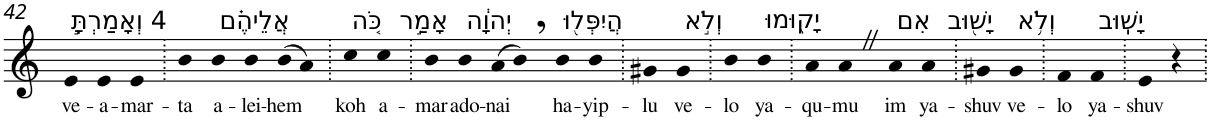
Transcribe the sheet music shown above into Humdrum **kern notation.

**kern	**text
*part1	*part1
*staff1	*staff1
*I"Piano	*
*I'Pno	*
!!LO:PB:g=z
*clefG2	*
*k[]	*
=42	=42
!LO:TX:a:t=4 וְאָמַרְתָּ֣	!
!	!LO:LY:b
4e	ve-
!	!LO:LY:b
4e	-a-
!	!LO:LY:b
4e	-mar-
=43.	=43.
!	!LO:LY:b
4b	-ta
!LO:TX:a:t=אֲלֵיהֶ֗ם	!
!	!LO:LY:b
4b	a-
!	!LO:LY:b
4b	-lei-
!	!LO:LY:b
(>8b	-hem
8a)	.
=44.	=44.
!LO:TX:a:t=כֹּ֚ה	!
!	!LO:LY:b
4cc	koh
!LO:TX:a:t=אָמַ֣ר	!
!	!LO:LY:b
4cc	a-
=45.	=45.
!	!LO:LY:b
4b	-mar
!LO:TX:a:t=יְהוָ֔ה	!
!	!LO:LY:b
4b	ado-
!	!LO:LY:b
(>8a	-nai
8b,)	.
!LO:TX:a:t=הֲיִפְּל֖וּ	!
!	!LO:LY:b
4b	ha-
!	!LO:LY:b
4b	-yip-
=46.	=46.
!	!LO:LY:b
4g#X	-lu
!LO:TX:a:t=וְלֹ֣א	!
!	!LO:LY:b
4g#	ve-
=47.	=47.
!	!LO:LY:b
4b	-lo
!LO:TX:a:t=יָק֑וּמוּ	!
!	!LO:LY:b
4b	ya-
=48.	=48.
!	!LO:LY:b
4a	-qu-
!	!LO:LY:b
4aZ	-mu
!LO:TX:a:t=אִם	!
!	!LO:LY:b
4a	im
!LO:TX:a:t=יָשׁ֖וּב	!
!	!LO:LY:b
4a	ya-
=49.	=49.
!	!LO:LY:b
4g#X	-shuv
!LO:TX:a:t=וְלֹ֥א	!
!	!LO:LY:b
4g#	ve-
=50.	=50.
!	!LO:LY:b
4f	-lo
!LO:TX:a:t=יָשֽׁוּב	!
!	!LO:LY:b
4f	ya-
=51.	=51.
!	!LO:LY:b
4e	-shuv
4r	.
=.	=.
*-	*-
